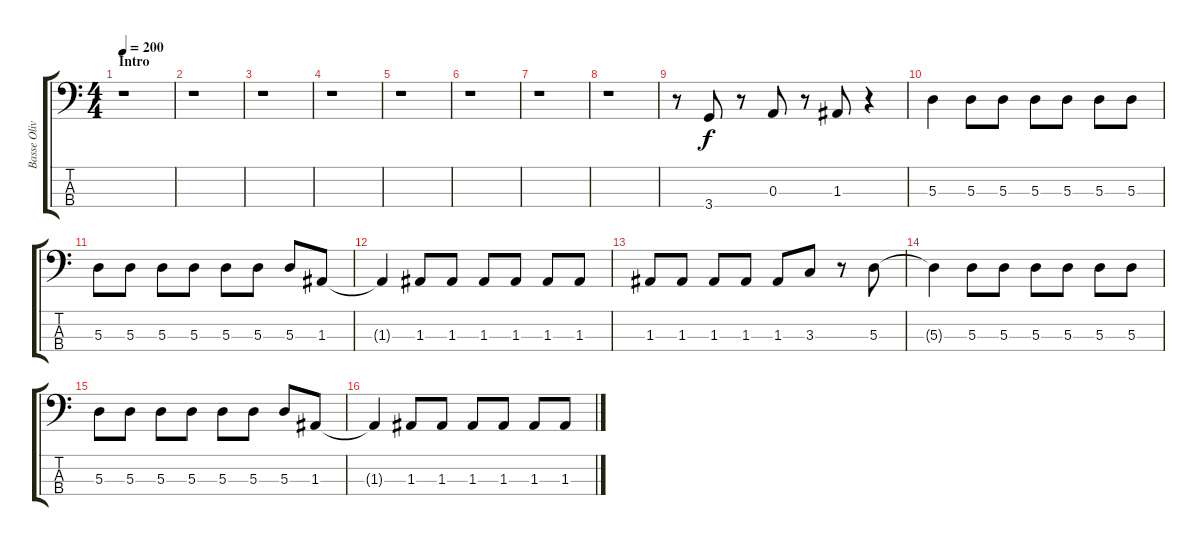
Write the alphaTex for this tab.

\track ("Basse Oliv" "Basse Oliv") {instrument electricbassfinger}
\staff {score tabs}
\tuning (G2 D2 A1 E1) {hide}
\ts (4 4)
\section ("" "Intro")
\tempo 200
\clef f4
\ks c
r.1{dy f instrument electricbassfinger} |
r.1 |
r.1 |
r.1 |
r.1 |
r.1 |
r.1 |
r.1 |
r.8 3.4.8 r.8 0.3.8 r.8 1.3.8 r.4 |
5.3.4 5.3.8 5.3.8 5.3.8 5.3.8 5.3.8 5.3.8 |
5.3.8 5.3.8 5.3.8 5.3.8 5.3.8 5.3.8 5.3.8 1.3.8 |
1.3{t}.4 1.3.8 1.3.8 1.3.8 1.3.8 1.3.8 1.3.8 |
1.3.8 1.3.8 1.3.8 1.3.8 1.3.8 3.3.8 r.8 5.3.8 |
5.3{t}.4 5.3.8 5.3.8 5.3.8 5.3.8 5.3.8 5.3.8 |
5.3.8 5.3.8 5.3.8 5.3.8 5.3.8 5.3.8 5.3.8 1.3.8 |
1.3{t}.4 1.3.8 1.3.8 1.3.8 1.3.8 1.3.8 1.3.8
